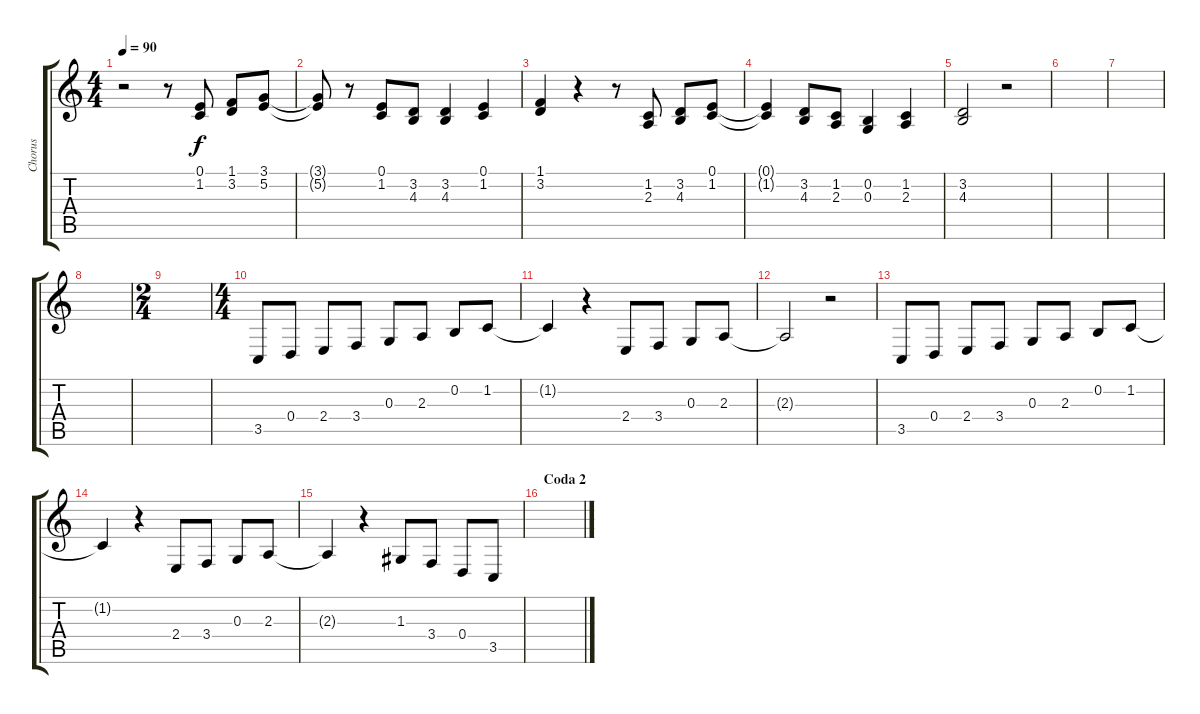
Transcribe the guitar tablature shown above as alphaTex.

\track ("Chorus" "Chorus") {instrument synthstrings1}
\staff {score tabs}
\tuning (E4 B3 G3 D3 A2 E2) {hide}
\ts (4 4)
\tempo 90
\clef g2
\ks c
r.2{dy f} r.8 (0.1 1.2).8 (1.1 3.2).8 (3.1 5.2).8 |
(3.1{t} 5.2{t}).8 r.8 (0.1 1.2).8 (3.2 4.3).8 (3.2 4.3).4 (0.1 1.2).4 |
(1.1 3.2).4 r.4 r.8 (1.2 2.3).8 (3.2 4.3).8 (0.1 1.2).8 |
(0.1{t} 1.2{t}).4 (3.2 4.3).8 (1.2 2.3).8 (0.2 0.3).4 (1.2 2.3).4 |
(3.2 4.3).2 r.2 |
|
|
|
\ts (2 4)
|
\ts (4 4)
3.5.8 0.4.8 2.4.8 3.4.8 0.3.8 2.3.8 0.2.8 1.2.8 |
1.2{t}.4 r.4 2.4.8 3.4.8 0.3.8 2.3.8 |
2.3{t}.2 r.2 |
3.5.8 0.4.8 2.4.8 3.4.8 0.3.8 2.3.8 0.2.8 1.2.8 |
1.2{t}.4 r.4 2.4.8 3.4.8 0.3.8 2.3.8 |
2.3{t}.4 r.4 1.3.8 3.4.8 0.4.8 3.5.8 |
\section ("" "Coda 2")
